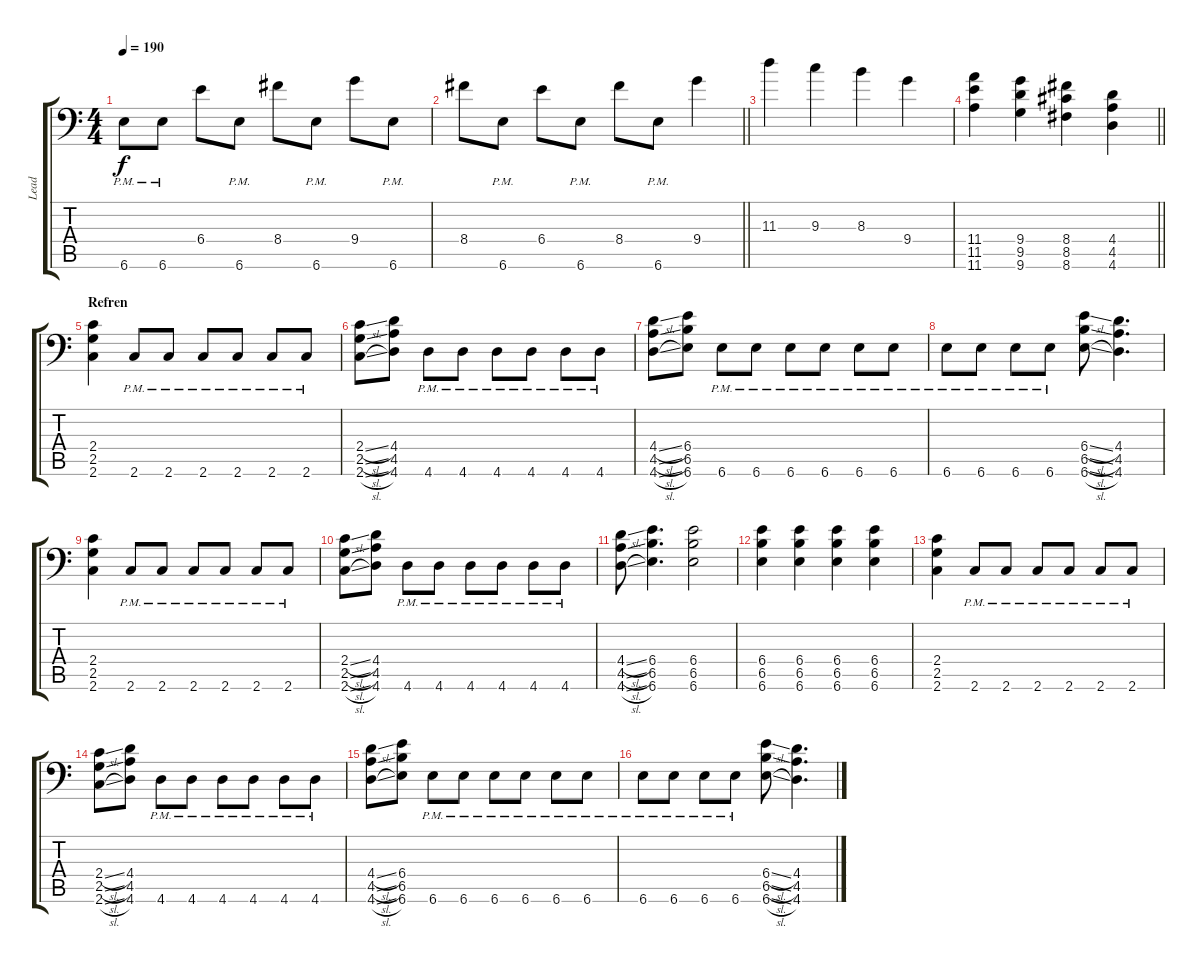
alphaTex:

\track ("Lead" "Lead") {instrument distortionguitar}
\staff {score tabs}
\tuning (C4 G3 Eb3 Bb2 F2 Bb1) {hide}
\ts (4 4)
\tempo 190
\clef f4
\ks c
6.6{pm}.8{dy f} 6.6{pm}.8 6.4.8 6.6{pm}.8 8.4.8 6.6{pm}.8 9.4.8 6.6{pm}.8 |
\barLineRight lightlight
8.4.8 6.6{pm}.8 6.4.8 6.6{pm}.8 8.4.8 6.6{pm}.8 9.4.4 |
11.3.4 9.3.4 8.3.4 9.4.4 |
\barLineRight lightlight
(11.4 11.5 11.6).4 (9.4 9.5 9.6).4 (8.4 8.5 8.6).4 (4.4 4.5 4.6).4 |
\section ("" "Refren")
(2.4 2.5 2.6).4 2.6{pm}.8 2.6{pm}.8 2.6{pm}.8 2.6{pm}.8 2.6{pm}.8 2.6{pm}.8 |
(2.4{sl} 2.5{sl} 2.6{sl}).8 (4.4 4.5 4.6).8 4.6{pm}.8 4.6{pm}.8 4.6{pm}.8 4.6{pm}.8 4.6{pm}.8 4.6{pm}.8 |
(4.4{sl} 4.5{sl} 4.6{sl}).8 (6.4 6.5 6.6).8 6.6{pm}.8 6.6{pm}.8 6.6{pm}.8 6.6{pm}.8 6.6{pm}.8 6.6{pm}.8 |
6.6{pm}.8 6.6{pm}.8 6.6{pm}.8 6.6{pm}.8 (6.4{sl} 6.5{sl} 6.6{sl}).8 (4.4 4.5 4.6).4{d} |
(2.4 2.5 2.6).4 2.6{pm}.8 2.6{pm}.8 2.6{pm}.8 2.6{pm}.8 2.6{pm}.8 2.6{pm}.8 |
(2.4{sl} 2.5{sl} 2.6{sl}).8 (4.4 4.5 4.6).8 4.6{pm}.8 4.6{pm}.8 4.6{pm}.8 4.6{pm}.8 4.6{pm}.8 4.6{pm}.8 |
(4.4{sl} 4.5{sl} 4.6{sl}).8 (6.4 6.5 6.6).4{d} (6.4 6.5 6.6).2 |
(6.4 6.5 6.6).4 (6.4 6.5 6.6).4 (6.4 6.5 6.6).4 (6.4 6.5 6.6).4 |
(2.4 2.5 2.6).4 2.6{pm}.8 2.6{pm}.8 2.6{pm}.8 2.6{pm}.8 2.6{pm}.8 2.6{pm}.8 |
(2.4{sl} 2.5{sl} 2.6{sl}).8 (4.4 4.5 4.6).8 4.6{pm}.8 4.6{pm}.8 4.6{pm}.8 4.6{pm}.8 4.6{pm}.8 4.6{pm}.8 |
(4.4{sl} 4.5{sl} 4.6{sl}).8 (6.4 6.5 6.6).8 6.6{pm}.8 6.6{pm}.8 6.6{pm}.8 6.6{pm}.8 6.6{pm}.8 6.6{pm}.8 |
6.6{pm}.8 6.6{pm}.8 6.6{pm}.8 6.6{pm}.8 (6.4{sl} 6.5{sl} 6.6{sl}).8 (4.4 4.5 4.6).4{d}
